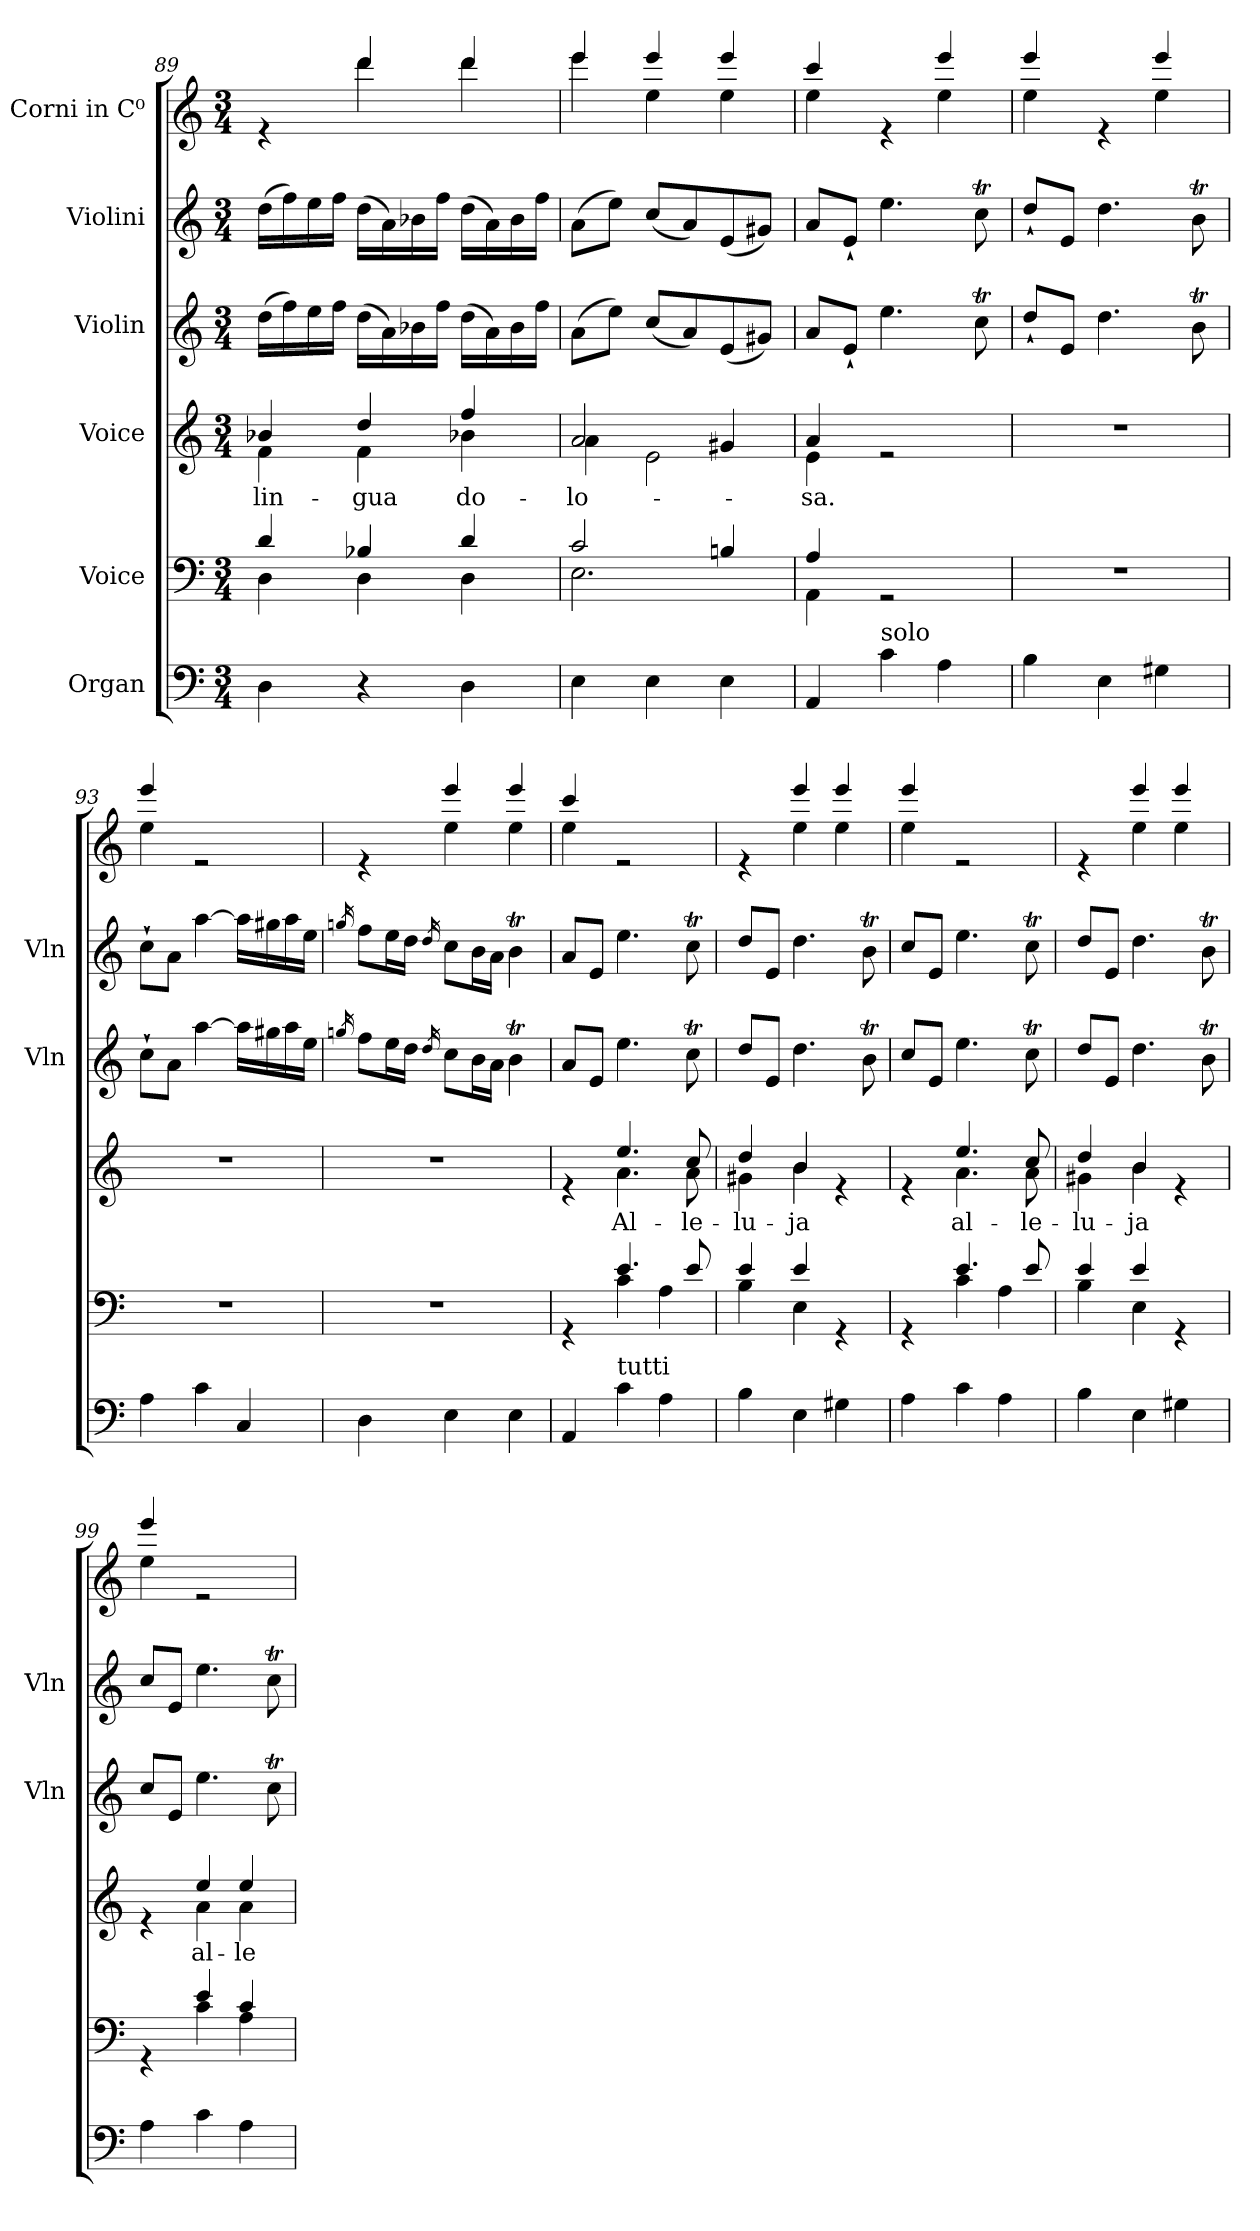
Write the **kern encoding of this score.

**kern	**kern	**kern	**text	**kern	**kern	**kern
*part6	*part5	*part4	*part4	*part3	*part2	*part1
*staff6	*staff5	*staff4	*staff4	*staff3	*staff2	*staff1
*I"Organ	*I"Voice	*I"Voice	*	*I"Violin	*I"Violini	*I"Corni in C⁰
*	*	*	*	*I'Vln	*I'Vln	*
*clefF4	*clefF4	*clefG2	*	*clefG2	*clefG2	*clefG2
*	*	*	*	*	*	*ITrd7c12
*k[]	*k[]	*k[]	*	*k[]	*k[]	*k[]
*M3/4	*M3/4	*M3/4	*	*M3/4	*M3/4	*M3/4
=89	=89	=89	=89	=89	=89	=89
*	*^	*	*	*	*	*
!	!	!	!	!LO:LY:b	!	!	!
*	*	*	*^	*	*	*	*^
4D\	4d/	4D\	4b-X/	4f\	lin-	(16dd\LL	(16dd\LL	4re	4ryy
.	.	.	.	.	.	16ff\)	16ff\)	.	.
.	.	.	.	.	.	16ee\	16ee\	.	.
.	.	.	.	.	.	16ff\JJ	16ff\JJ	.	.
!	!	!	!	!	!LO:LY:b	!	!	!	!
4r	4B-X/	4D\	4dd/	4f\	-gua	(16dd\LL	(16dd\LL	4dd/	4dd\
.	.	.	.	.	.	16a\)	16a\)	.	.
.	.	.	.	.	.	16b-X\	16b-X\	.	.
.	.	.	.	.	.	16ff\JJ	16ff\JJ	.	.
!	!	!	!	!	!LO:LY:b	!	!	!	!
4D\	4d/	4D\	4ff/	4b-X\	do-	(16dd\LL	(16dd\LL	4dd/	4dd\
.	.	.	.	.	.	16a\)	16a\)	.	.
.	.	.	.	.	.	16b-\	16b-\	.	.
.	.	.	.	.	.	16ff\JJ	16ff\JJ	.	.
=90	=90	=90	=90	=90	=90	=90	=90	=90	=90
!	!	!	!	!	!LO:LY:b	!	!	!	!
4E\	2c/	2.E\	2a/	4a\	-lo-	(8a\L	(8a\L	4ee/	4ee\
.	.	.	.	.	.	8ee\J)	8ee\J)	.	.
4E\	.	.	.	2e\	.	(8cc/L	(8cc/L	4ee/	4e\
.	.	.	.	.	.	8a/)	8a/)	.	.
4E\	4Bn/	.	4g#X/	.	.	(8e/	(8e/	4ee/	4e\
.	.	.	.	.	.	8g#X/J)	8g#X/J)	.	.
=91	=91	=91	=91	=91	=91	=91	=91	=91	=91
!	!	!	!	!	!LO:LY:b	!	!	!	!
4AA/	4A/	4AA\	4a/	4e\	-sa.	8a/L	8a/L	4cc/	4e\
.	.	.	.	.	.	8e`/J	8e`/J	.	.
!LO:TX:a:t=solo	!	!	!	!	!	!	!	!	!
4c\	2rGG	2ryy	2re	2ryy	.	4.ee\	4.ee\	4re	4ryy
4A\	.	.	.	.	.	.	.	4ee/	4e\
.	.	.	.	.	.	8ccT\	8ccT\	.	.
*	*v	*v	*	*	*	*	*	*	*
*	*	*v	*v	*	*	*	*	*
!!LO:LB:g=z	!!
=92	=92	=92	=92	=92	=92	=92	=92
4B\	2.r	2.r	.	8dd`/L	8dd`/L	4ee/	4e\
.	.	.	.	8e/J	8e/J	.	.
4E\	.	.	.	4.dd\	4.dd\	4re	4ryy
4G#X\	.	.	.	.	.	4ee/	4e\
.	.	.	.	8bt\	8bt\	.	.
=93	=93	=93	=93	=93	=93	=93	=93
4A\	2.r	2.r	.	8cc`\L	8cc`\L	4ee/	4e\
.	.	.	.	8a\J	8a\J	.	.
4c\	.	.	.	[4aa\	[4aa\	2re	2ryy
4C/	.	.	.	16aa\LL]	16aa\LL]	.	.
.	.	.	.	16gg#X\	16gg#X\	.	.
.	.	.	.	16aa\	16aa\	.	.
.	.	.	.	16ee\JJ	16ee\JJ	.	.
=94	=94	=94	=94	=94	=94	=94	=94
.	.	.	.	16qggn/	16qggn/	.	.
4D\	2.r	2.r	.	8ff\L	8ff\L	4re	4ryy
.	.	.	.	16ee\L	16ee\L	.	.
.	.	.	.	16dd\JJ	16dd\JJ	.	.
.	.	.	.	16qdd/	16qdd/	.	.
4E\	.	.	.	8cc\L	8cc\L	4ee/	4e\
.	.	.	.	16b\L	16b\L	.	.
.	.	.	.	16a\JJ	16a\JJ	.	.
4E\	.	.	.	4bt\	4bt\	4ee/	4e\
=95	=95	=95	=95	=95	=95	=95	=95
*	*^	*^	*	*	*	*	*
4AA/	4rGG	4ryy	4re	4ryy	.	8a/L	8a/L	4cc/	4e\
.	.	.	.	.	.	8e/J	8e/J	.	.
!LO:TX:a:t=tutti	!	!	!	!	!	!	!	!	!
!	!	!	!	!	!LO:LY:b	!	!	!	!
4c\	4.e/	4c\	4.ee/	4.a\	Al-	4.ee\	4.ee\	2re	2ryy
4A\	.	4A\	.	.	.	.	.	.	.
!	!	!	!	!	!LO:LY:b	!	!	!	!
.	8e/	.	8cc/	8a\	-le-	8ccT\	8ccT\	.	.
=96	=96	=96	=96	=96	=96	=96	=96	=96	=96
!	!	!	!	!	!LO:LY:b	!	!	!	!
4B\	4e/	4B\	4dd/	4g#X\	-lu-	8dd/L	8dd/L	4re	4ryy
.	.	.	.	.	.	8e/J	8e/J	.	.
!	!	!	!	!	!LO:LY:b	!	!	!	!
4E\	4e/	4E\	4b/	4b\	-ja	4.dd\	4.dd\	4ee/	4e\
4G#X\	4rGG	4ryy	4re	4ryy	.	.	.	4ee/	4e\
.	.	.	.	.	.	8bt\	8bt\	.	.
=97	=97	=97	=97	=97	=97	=97	=97	=97	=97
4A\	4rGG	4ryy	4re	4ryy	.	8cc/L	8cc/L	4ee/	4e\
.	.	.	.	.	.	8e/J	8e/J	.	.
!	!	!	!	!	!LO:LY:b	!	!	!	!
4c\	4.e/	4c\	4.ee/	4.a\	al-	4.ee\	4.ee\	2re	2ryy
4A\	.	4A\	.	.	.	.	.	.	.
!	!	!	!	!	!LO:LY:b	!	!	!	!
.	8e/	.	8cc/	8a\	-le-	8ccT\	8ccT\	.	.
=98	=98	=98	=98	=98	=98	=98	=98	=98	=98
!	!	!	!	!	!LO:LY:b	!	!	!	!
4B\	4e/	4B\	4dd/	4g#X\	-lu-	8dd/L	8dd/L	4re	4ryy
.	.	.	.	.	.	8e/J	8e/J	.	.
!	!	!	!	!	!LO:LY:b	!	!	!	!
4E\	4e/	4E\	4b/	4b\	-ja	4.dd\	4.dd\	4ee/	4e\
4G#X\	4rGG	4ryy	4re	4ryy	.	.	.	4ee/	4e\
.	.	.	.	.	.	8bt\	8bt\	.	.
=99	=99	=99	=99	=99	=99	=99	=99	=99	=99
4A\	4rGG	4ryy	4re	4ryy	.	8cc/L	8cc/L	4ee/	4e\
.	.	.	.	.	.	8e/J	8e/J	.	.
!	!	!	!	!	!LO:LY:b	!	!	!	!
4c\	4e/	4c\	4ee/	4a\	al-	4.ee\	4.ee\	2re	2ryy
!	!	!	!	!	!LO:LY:b	!	!	!	!
4A\	4c/	4A\	4ee/	4a\	-le-	.	.	.	.
.	.	.	.	.	.	8ccT\	8ccT\	.	.
*	*v	*v	*	*	*	*	*	*v	*v
*	*	*v	*v	*	*	*	*
=	=	=	=	=	=	=
*-	*-	*-	*-	*-	*-	*-
